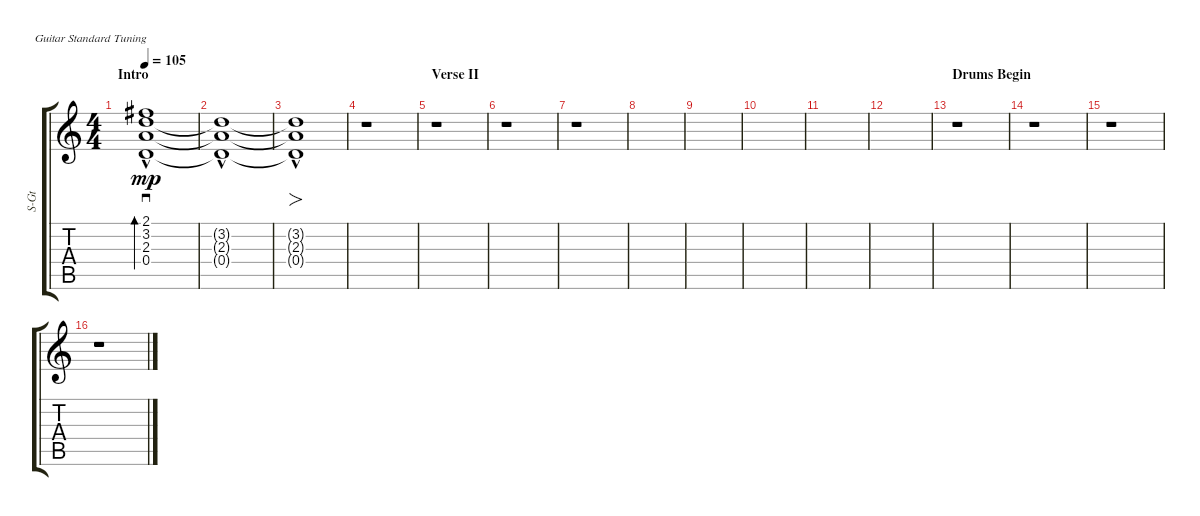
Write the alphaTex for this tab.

\defaultSystemsLayout 4
\otherSystemsTrackNameOrientation horizontal
\chordDiagramsInScore
\track ("Zakk Wylde Acoustic Rhythm Right" "S-Gt") {instrument acousticguitarsteel}
\staff {score tabs}
\tuning (E4 B3 G3 D3 A2 E2)
\ts (4 4)
\section ("" "Intro")
\tempo 105
\clef g2
\ks c
(0.4{hac} 2.3{hac} 3.2{hac} 2.1).1{sd bd 45 dy mp} |
(3.2{hac t} 2.3{hac t} 0.4{hac t}).1 |
(0.4{hac t} 2.3{hac t} 3.2{hac t}).1{fo} |
r.1 |
\section ("" "Verse II")
r.1 |
r.1 |
r.1 |
|
|
|
|
|
\section ("" "Drums Begin")
r.1 |
r.1 |
r.1 |
r.1
